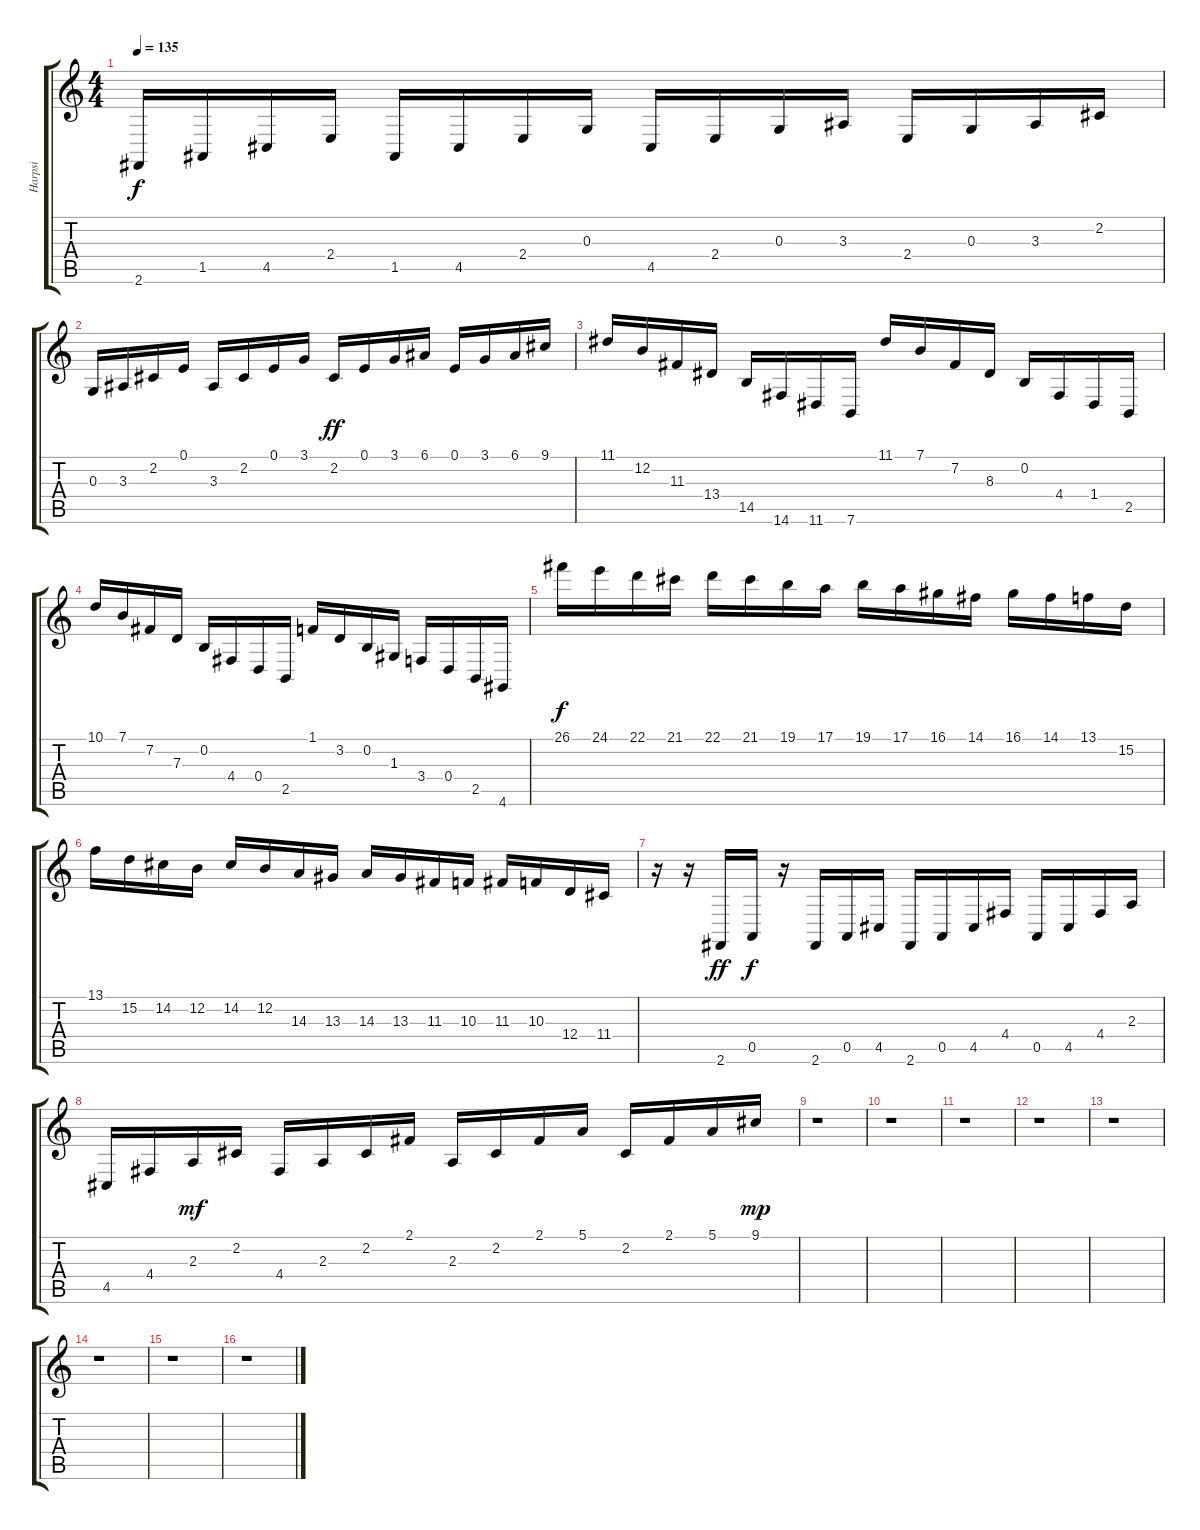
\track ("Harpsi" "Harpsi") {instrument harpsichord}
\staff {score tabs}
\tuning (E4 B3 G3 D3 A2 E2) {hide}
\ts (4 4)
\tempo 135
\clef g2
\ks c
2.6.16{dy f} 1.5.16 4.5.16 2.4.16 1.5.16 4.5.16 2.4.16 0.3.16 4.5.16 2.4.16 0.3.16 3.3.16 2.4.16 0.3.16 3.3.16 2.2.16 |
0.3.16 3.3.16 2.2.16 0.1.16 3.3.16 2.2.16 0.1.16 3.1.16 2.2.16{dy ff} 0.1.16 3.1.16 6.1.16 0.1.16 3.1.16 6.1.16 9.1.16 |
11.1.16 12.2.16 11.3.16 13.4.16 14.5.16 14.6.16 11.6.16 7.6.16 11.1.16 7.1.16 7.2.16 8.3.16 0.2.16 4.4.16 1.4.16 2.5.16 |
10.1.16 7.1.16 7.2.16 7.3.16 0.2.16 4.4.16 0.4.16 2.5.16 1.1.16 3.2.16 0.2.16 1.3.16 3.4.16 0.4.16 2.5.16 4.6.16 |
26.1.16{dy f} 24.1.16 22.1.16 21.1.16 22.1.16 21.1.16 19.1.16 17.1.16 19.1.16 17.1.16 16.1.16 14.1.16 16.1.16 14.1.16 13.1.16 15.2.16 |
13.1.16 15.2.16 14.2.16 12.2.16 14.2.16 12.2.16 14.3.16 13.3.16 14.3.16 13.3.16 11.3.16 10.3.16 11.3.16 10.3.16 12.4.16 11.4.16 |
r.16 r.16 2.6.16{dy ff} 0.5.16{dy f} r.16 2.6.16 0.5.16 4.5.16 2.6.16 0.5.16 4.5.16 4.4.16 0.5.16 4.5.16 4.4.16 2.3.16 |
4.5.16 4.4.16 2.3.16{dy mf} 2.2.16 4.4.16 2.3.16 2.2.16 2.1.16 2.3.16 2.2.16 2.1.16 5.1.16 2.2.16 2.1.16 5.1.16 9.1.16{dy mp} |
r.1 |
r.1 |
r.1 |
r.1 |
r.1 |
r.1 |
r.1 |
r.1
